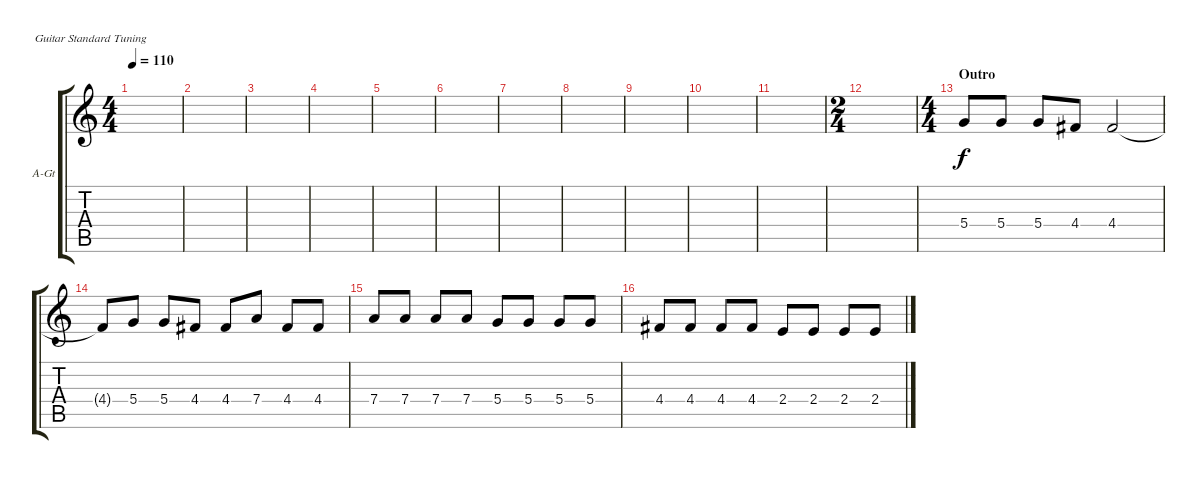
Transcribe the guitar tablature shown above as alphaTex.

\defaultSystemsLayout 4
\bracketExtendMode groupsimilarinstruments
\firstSystemTrackNameOrientation horizontal
\otherSystemsTrackNameOrientation horizontal
\track ("Guitare additionnelle" "A-Gt") {instrument overdrivenguitar}
\staff {score tabs}
\tuning (E4 B3 G3 D3 A2 E2)
\ts (4 4)
\tempo 110
\clef g2
\ks c
|
|
|
|
|
|
|
|
|
|
|
\ts (2 4)
|
\ts (4 4)
\section ("" "Outro")
5.4.8 5.4.8 5.4.8 4.4.8 4.4.2 |
4.4{t}.8 5.4.8 5.4.8 4.4.8 4.4.8 7.4.8 4.4.8 4.4.8 |
7.4.8 7.4.8 7.4.8 7.4.8 5.4.8 5.4.8 5.4.8 5.4.8 |
4.4.8 4.4.8 4.4.8 4.4.8 2.4.8 2.4.8 2.4.8 2.4.8
